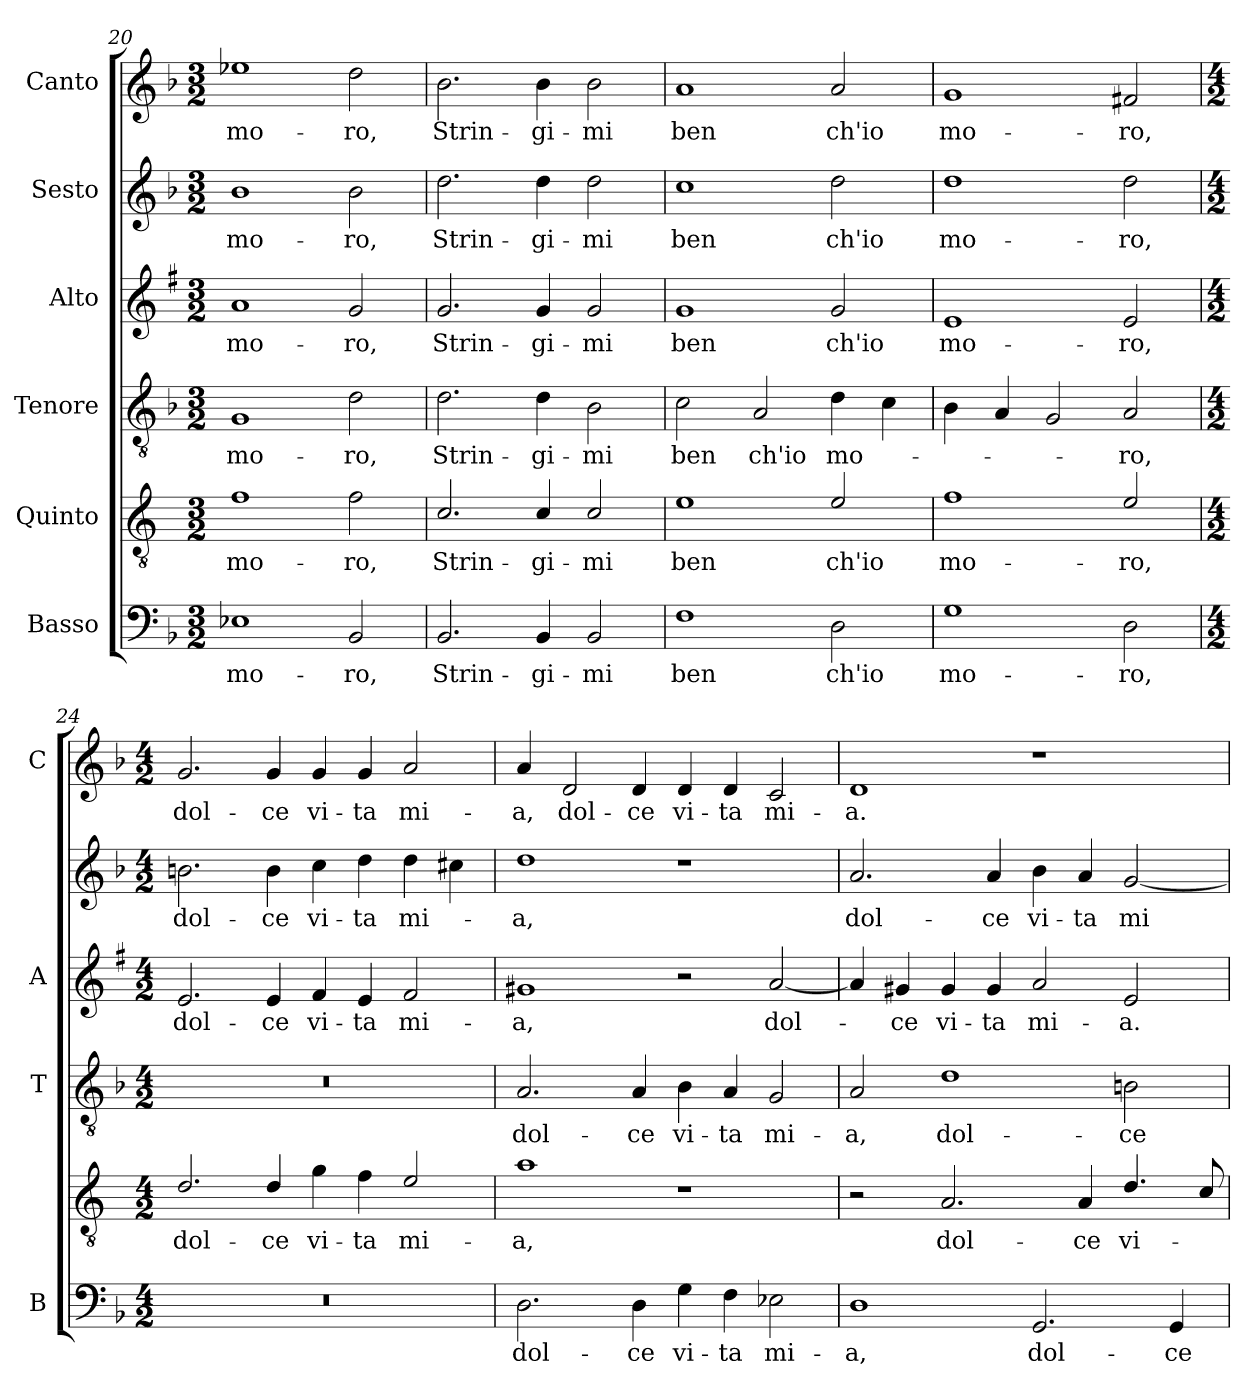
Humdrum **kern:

**kern	**text	**kern	**text	**kern	**text	**kern	**text	**kern	**text	**kern	**text
*part6	*part6	*part5	*part5	*part4	*part4	*part3	*part3	*part2	*part2	*part1	*part1
*staff6	*staff6	*staff5	*staff5	*staff4	*staff4	*staff3	*staff3	*staff2	*staff2	*staff1	*staff1
*I"Basso	*	*I"Quinto	*	*I"Tenore	*	*I"Alto	*	*I"Sesto	*	*I"Canto	*
*I'B	*	*	*	*I'T	*	*I'A	*	*	*	*I'C	*
*clefF4	*	*clefGv2	*	*clefGv2	*	*clefG2	*	*clefG2	*	*clefG2	*
*	*	*ITrd4c7	*	*	*	*ITrd1c2	*	*	*	*	*
*k[b-]	*	*k[b-]	*	*k[b-]	*	*k[b-]	*	*k[b-]	*	*k[b-]	*
*F:	*	*F:	*	*F:	*	*F:	*	*F:	*	*F:	*
*M3/2	*	*M3/2	*	*M3/2	*	*M3/2	*	*M3/2	*	*M3/2	*
=20	=20	=20	=20	=20	=20	=20	=20	=20	=20	=20	=20
!	!LO:LY:b	!	!LO:LY:b	!	!LO:LY:b	!	!LO:LY:b	!	!LO:LY:b	!	!LO:LY:b
1E-X	mo-	1B-	mo-	1G	mo-	1g	mo-	1b-	mo-	1ee-X	mo-
!	!LO:LY:b	!	!LO:LY:b	!	!LO:LY:b	!	!LO:LY:b	!	!LO:LY:b	!	!LO:LY:b
2BB-/	-ro,	2B-\	-ro,	2d\	-ro,	2f/	-ro,	2b-\	-ro,	2dd\	-ro,
=21	=21	=21	=21	=21	=21	=21	=21	=21	=21	=21	=21
!	!LO:LY:b	!	!LO:LY:b	!	!LO:LY:b	!	!LO:LY:b	!	!LO:LY:b	!	!LO:LY:b
2.BB-/	Strin-	2.F/	Strin-	2.d\	Strin-	2.f/	Strin-	2.dd\	Strin-	2.b-\	Strin-
!	!LO:LY:b	!	!LO:LY:b	!	!LO:LY:b	!	!LO:LY:b	!	!LO:LY:b	!	!LO:LY:b
4BB-/	-gi-	4F/	-gi-	4d\	-gi-	4f/	-gi-	4dd\	-gi-	4b-\	-gi-
!	!LO:LY:b	!	!LO:LY:b	!	!LO:LY:b	!	!LO:LY:b	!	!LO:LY:b	!	!LO:LY:b
2BB-/	-mi	2F/	-mi	2B-\	-mi	2f/	-mi	2dd\	-mi	2b-\	-mi
=22	=22	=22	=22	=22	=22	=22	=22	=22	=22	=22	=22
!	!LO:LY:b	!	!LO:LY:b	!	!LO:LY:b	!	!LO:LY:b	!	!LO:LY:b	!	!LO:LY:b
1F	ben	1A	ben	2c\	ben	1f	ben	1cc	ben	1a	ben
!	!	!	!	!	!LO:LY:b	!	!	!	!	!	!
.	.	.	.	2A/	ch'io	.	.	.	.	.	.
!	!LO:LY:b	!	!LO:LY:b	!	!LO:LY:b	!	!LO:LY:b	!	!LO:LY:b	!	!LO:LY:b
2D\	ch'io	2A/	ch'io	4d\	mo-	2f/	ch'io	2dd\	ch'io	2a/	ch'io
.	.	.	.	4c\	.	.	.	.	.	.	.
!!LO:LB:g=z
=23	=23	=23	=23	=23	=23	=23	=23	=23	=23	=23	=23
!	!LO:LY:b	!	!LO:LY:b	!	!	!	!LO:LY:b	!	!LO:LY:b	!	!LO:LY:b
1G	mo-	1B-	mo-	4B-\	.	1d	mo-	1dd	mo-	1g	mo-
.	.	.	.	4A/	.	.	.	.	.	.	.
.	.	.	.	2G/	.	.	.	.	.	.	.
!	!LO:LY:b	!	!LO:LY:b	!	!LO:LY:b	!	!LO:LY:b	!	!LO:LY:b	!	!LO:LY:b
2D\	-ro,	2A/	-ro,	2A/	-ro,	2d/	-ro,	2dd\	-ro,	2f#X/	-ro,
=24	=24	=24	=24	=24	=24	=24	=24	=24	=24	=24	=24
*M4/2	*	*M4/2	*	*M4/2	*	*M4/2	*	*M4/2	*	*M4/2	*
!	!	!	!LO:LY:b	!	!	!	!LO:LY:b	!	!LO:LY:b	!	!LO:LY:b
0r	.	2.G/	dol-	0r	.	2.d/	dol-	2.bn\	dol-	2.g/	dol-
!	!	!	!LO:LY:b	!	!	!	!LO:LY:b	!	!LO:LY:b	!	!LO:LY:b
.	.	4G/	-ce	.	.	4d/	-ce	4b\	-ce	4g/	-ce
!	!	!	!LO:LY:b	!	!	!	!LO:LY:b	!	!LO:LY:b	!	!LO:LY:b
.	.	4c\	vi-	.	.	4e/	vi-	4cc\	vi-	4g/	vi-
!	!	!	!LO:LY:b	!	!	!	!LO:LY:b	!	!LO:LY:b	!	!LO:LY:b
.	.	4B-\	-ta	.	.	4d/	-ta	4dd\	-ta	4g/	-ta
!	!	!	!LO:LY:b	!	!	!	!LO:LY:b	!	!LO:LY:b	!	!LO:LY:b
.	.	2A/	mi-	.	.	2e/	mi-	4dd\	mi-	2a/	mi-
.	.	.	.	.	.	.	.	4cc#X\	.	.	.
=25	=25	=25	=25	=25	=25	=25	=25	=25	=25	=25	=25
!	!LO:LY:b	!	!LO:LY:b	!	!LO:LY:b	!	!LO:LY:b	!	!LO:LY:b	!	!LO:LY:b
2.D\	dol-	1d	-a,	2.A/	dol-	1f#X	-a,	1dd	-a,	4a/	-a,
!	!	!	!	!	!	!	!	!	!	!	!LO:LY:b
.	.	.	.	.	.	.	.	.	.	2d/	dol-
!	!LO:LY:b	!	!	!	!LO:LY:b	!	!	!	!	!	!LO:LY:b
4D\	-ce	.	.	4A/	-ce	.	.	.	.	4d/	-ce
!	!LO:LY:b	!	!	!	!LO:LY:b	!	!	!	!	!	!LO:LY:b
4G\	vi-	1r	.	4B-\	vi-	2r	.	1r	.	4d/	vi-
!	!LO:LY:b	!	!	!	!LO:LY:b	!	!	!	!	!	!LO:LY:b
4F\	-ta	.	.	4A/	-ta	.	.	.	.	4d/	-ta
!	!LO:LY:b	!	!	!	!LO:LY:b	!	!LO:LY:b	!	!	!	!LO:LY:b
2E-X\	mi-	.	.	2G/	mi-	[2g/	dol-	.	.	2c/	mi-
=26	=26	=26	=26	=26	=26	=26	=26	=26	=26	=26	=26
!	!LO:LY:b	!	!	!	!LO:LY:b	!	!	!	!LO:LY:b	!	!LO:LY:b
1D	-a,	2r	.	2A/	-a,	4g/]	.	2.a/	dol-	1d	-a.
!	!	!	!	!	!	!	!LO:LY:b	!	!	!	!
.	.	.	.	.	.	4f#X/	-ce	.	.	.	.
!	!	!	!LO:LY:b	!	!LO:LY:b	!	!LO:LY:b	!	!	!	!
.	.	2.D/	dol-	1d	dol-	4f#/	vi-	.	.	.	.
!	!	!	!	!	!	!	!LO:LY:b	!	!LO:LY:b	!	!
.	.	.	.	.	.	4f#/	-ta	4a/	-ce	.	.
!	!LO:LY:b	!	!	!	!	!	!LO:LY:b	!	!LO:LY:b	!	!
2.GG/	dol-	.	.	.	.	2g/	mi-	4b-\	vi-	1r	.
!	!	!	!LO:LY:b	!	!	!	!	!	!LO:LY:b	!	!
.	.	4D/	-ce	.	.	.	.	4a/	-ta	.	.
!	!	!	!LO:LY:b	!	!LO:LY:b	!	!LO:LY:b	!	!LO:LY:b	!	!
.	.	4.G/	vi-	2Bn\	-ce	2d/	-a.	[2g/	mi-	.	.
!	!LO:LY:b	!	!	!	!	!	!	!	!	!	!
4GG/	-ce	.	.	.	.	.	.	.	.	.	.
.	.	8F/	.	.	.	.	.	.	.	.	.
=	=	=	=	=	=	=	=	=	=	=	=
*-	*-	*-	*-	*-	*-	*-	*-	*-	*-	*-	*-
